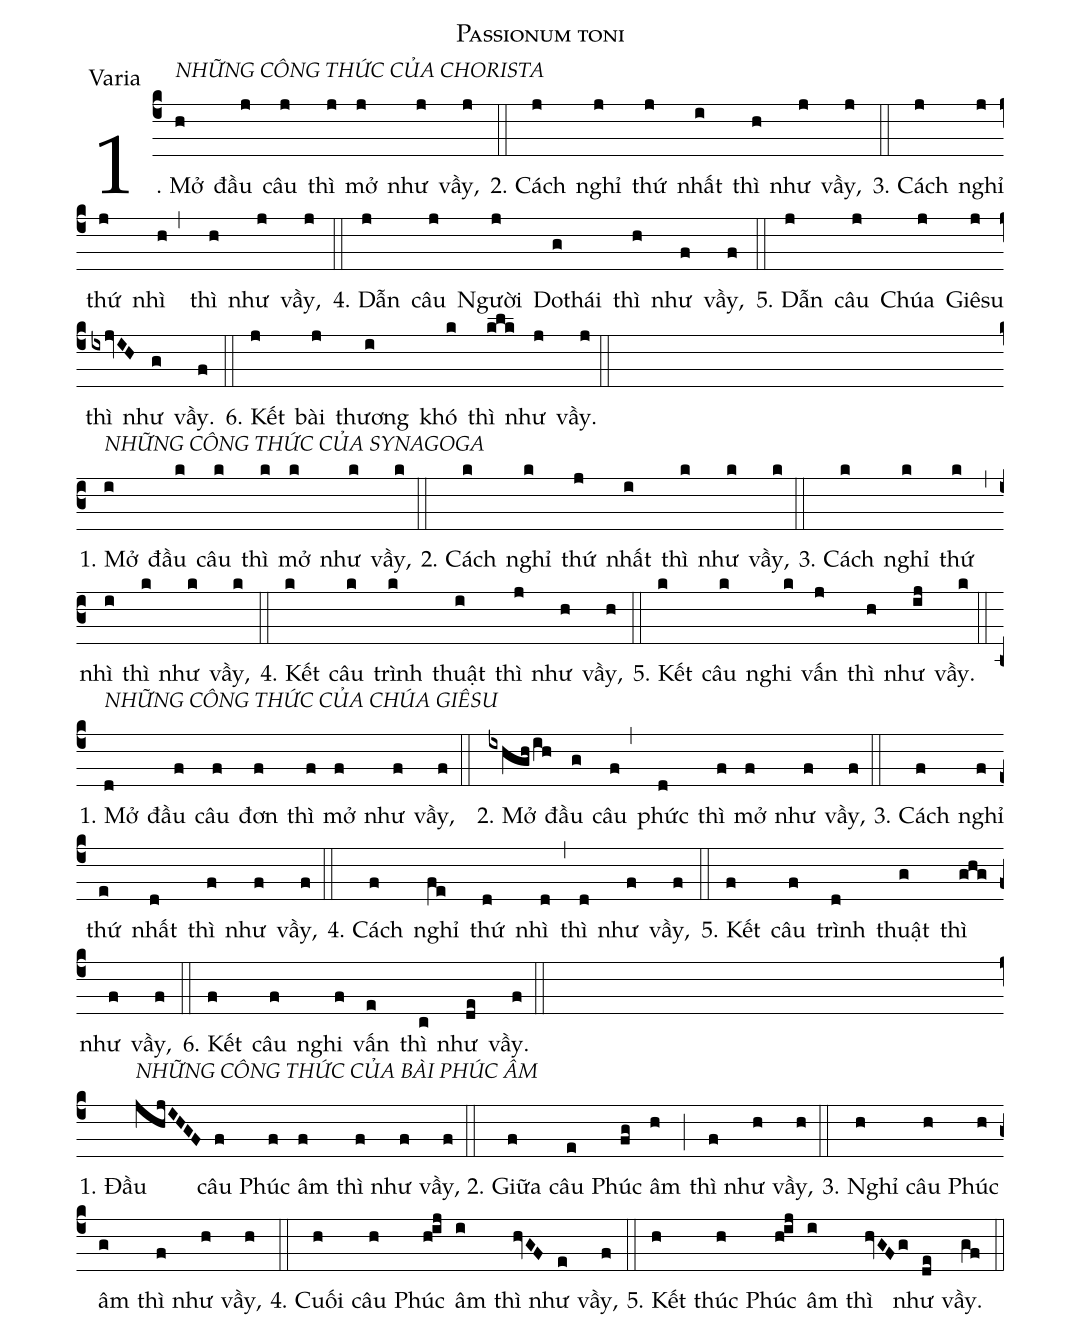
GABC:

name:Passionum toni;
office-part:Varia;
%%
(c4)1. Mở<alt>NHỮNG CÔNG THỨC CỦA CHORISTA</alt>(h) đầu(j) câu(j) thì(j) mở(j) như(j) vầy,(j) (::)
2. Cách(j) nghỉ(j) thứ(j) nhất(i) thì(h) như(j) vầy,(j) (::)
3. Cách(j) nghỉ(j) thứ(j) nhì(h,) thì(h) như(j) vầy,(j) (::)
4. Dẫn(j) câu(j) Người(j) Dothái(g) thì(h) như(f) vầy,(f) (::)
5. Dẫn(j) câu(j) Chúa(j) Giêsu(j) thì(ixjvIH) như(g) vầy.(f) (::)
6. Kết(j) bài(j) thương(i) khó(k) thì(klk) như(j) vầy.(j) (::c3Z)
1. Mở<alt>NHỮNG CÔNG THỨC CỦA SYNAGOGA</alt>(i) đầu(k) câu(k) thì(k) mở(k) như(k) vầy,(k::)
2. Cách(k) nghỉ(k) thứ(j) nhất(i) thì(k) như(k) vầy,(k::)
3. Cách(k) nghỉ(k) thứ(k) (,) nhì(i) thì(k) như(k) vầy,(k) (::)
4. Kết(k) câu(k) trình(k) thuật(i) thì(j) như(h) vầy,(h) (::)
5. Kết(k) câu(k) nghi(k) vấn(j) thì(h) như(ij) vầy.(k) (::c4Z)
1. Mở<alt>NHỮNG CÔNG THỨC CỦA CHÚA GIÊSU</alt>(d) đầu(f) câu(f) đơn(f) thì(f) mở(f) như(f) vầy,(f::)
2. Mở(ixhghih) đầu(g) câu(f,) phức(d) thì(f) mở(f) như(f) vầy,(f::)
3. Cách(f) nghỉ(f) thứ(e) nhất(d) thì(f) như(f) vầy,(f::)
4. Cách(f) nghỉ(fe) thứ(d) nhì(d) (,) thì(d) như(f) vầy,(f) (::)
5. Kết(f) câu(f) trình(d) thuật(g) thì(ghg) như(f) vầy,(f) (::)
6. Kết(f) câu(f) nghi(f) vấn(e) thì(c) như(de) vầy.(f) (::Z)
1. Đầu<alt>NHỮNG CÔNG THỨC CỦA BÀI PHÚC ÂM</alt>(jhjIHGF) câu(f) Phúc(f) âm(f) thì(f) như(f) vầy,(f::)
2. Giữa(f) câu(e) Phúc(fg) âm(h) (;) thì(f) như(h) vầy,(h::)
3. Nghỉ(h) câu(h) Phúc(h) âm(g) thì(f) như(h) vầy,(h) (::)
4. Cuối(h) câu(h) Phúc(hij) âm(i) thì(hvGF) như(e) vầy,(f) (::)
5. Kết(h) thúc(h) Phúc(hij) âm(i) thì(hvGFg) như(de) vầy.(gf) (::)
